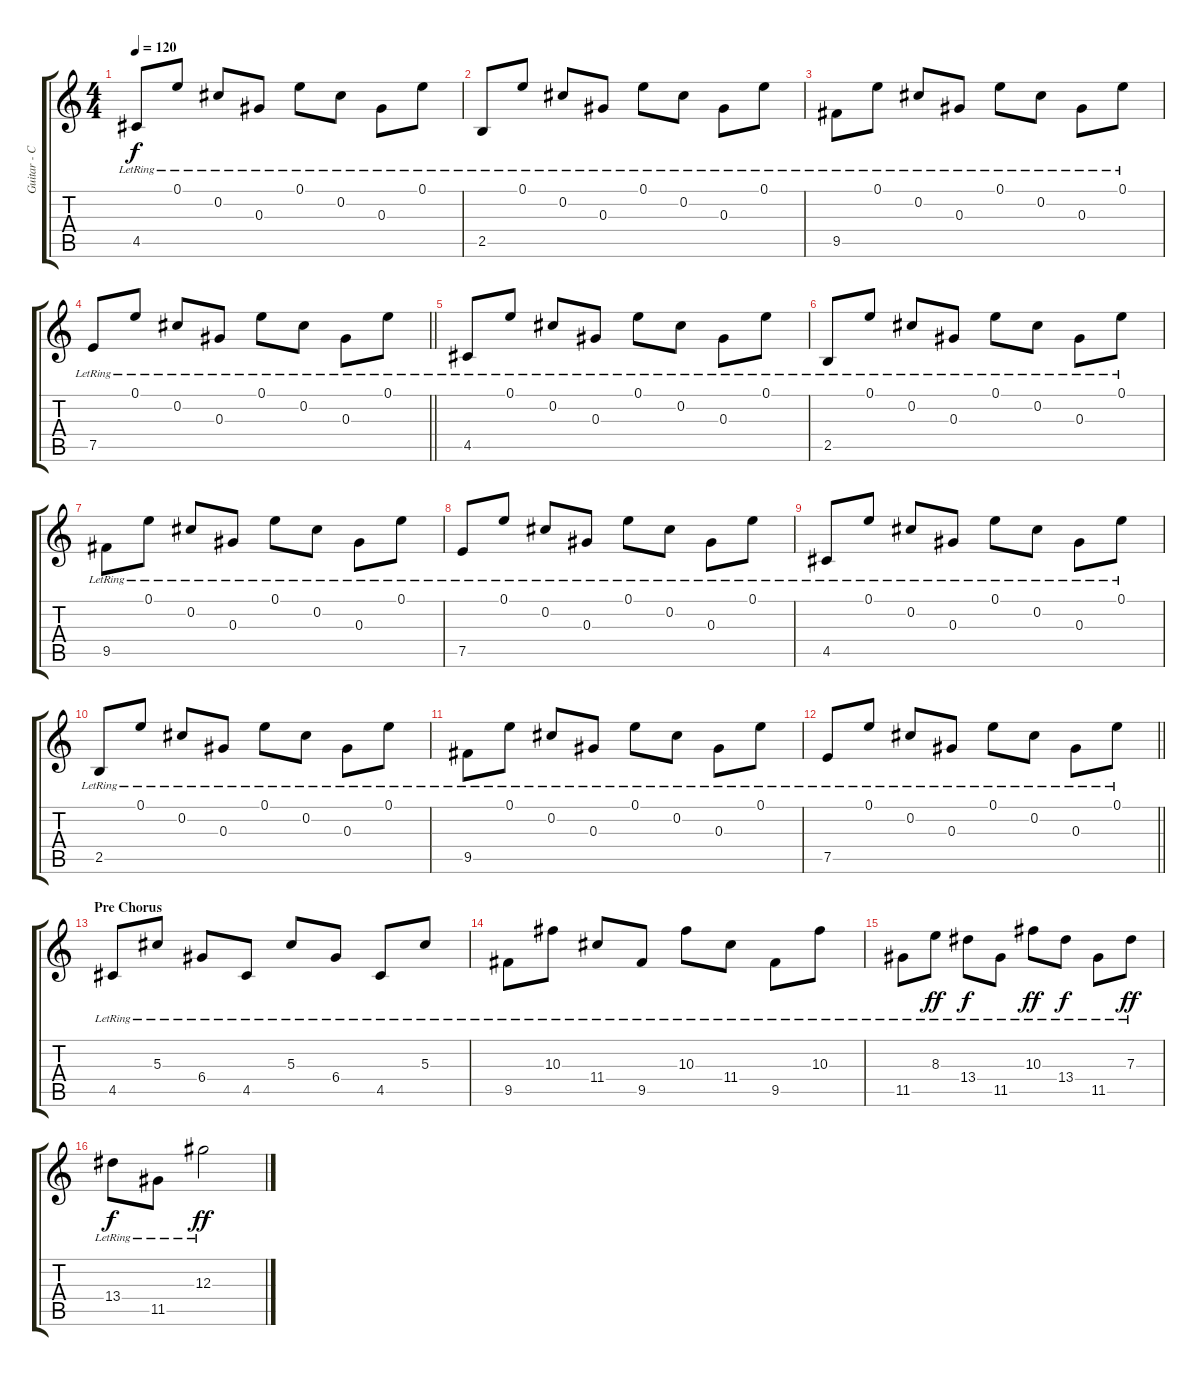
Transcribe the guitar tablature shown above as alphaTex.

\track ("Guitar - Clean" "Guitar - C") {instrument acousticguitarsteel}
\staff {score tabs}
\tuning (E4 Db4 Ab3 D3 A2 E2) {hide}
\ts (4 4)
\tempo 120
\clef g2
\ks c
4.5{lr}.8{dy f} 0.1{lr}.8 0.2{lr}.8 0.3{lr}.8 0.1{lr}.8 0.2{lr}.8 0.3{lr}.8 0.1{lr}.8 |
2.5{lr}.8 0.1{lr}.8 0.2{lr}.8 0.3{lr}.8 0.1{lr}.8 0.2{lr}.8 0.3{lr}.8 0.1{lr}.8 |
9.5{lr}.8 0.1{lr}.8 0.2{lr}.8 0.3{lr}.8 0.1{lr}.8 0.2{lr}.8 0.3{lr}.8 0.1{lr}.8 |
\barLineRight lightlight
7.5{lr}.8 0.1{lr}.8 0.2{lr}.8 0.3{lr}.8 0.1{lr}.8 0.2{lr}.8 0.3{lr}.8 0.1{lr}.8 |
4.5{lr}.8 0.1{lr}.8 0.2{lr}.8 0.3{lr}.8 0.1{lr}.8 0.2{lr}.8 0.3{lr}.8 0.1{lr}.8 |
2.5{lr}.8 0.1{lr}.8 0.2{lr}.8 0.3{lr}.8 0.1{lr}.8 0.2{lr}.8 0.3{lr}.8 0.1{lr}.8 |
9.5{lr}.8 0.1{lr}.8 0.2{lr}.8 0.3{lr}.8 0.1{lr}.8 0.2{lr}.8 0.3{lr}.8 0.1{lr}.8 |
7.5{lr}.8 0.1{lr}.8 0.2{lr}.8 0.3{lr}.8 0.1{lr}.8 0.2{lr}.8 0.3{lr}.8 0.1{lr}.8 |
4.5{lr}.8 0.1{lr}.8 0.2{lr}.8 0.3{lr}.8 0.1{lr}.8 0.2{lr}.8 0.3{lr}.8 0.1{lr}.8 |
2.5{lr}.8 0.1{lr}.8 0.2{lr}.8 0.3{lr}.8 0.1{lr}.8 0.2{lr}.8 0.3{lr}.8 0.1{lr}.8 |
9.5{lr}.8 0.1{lr}.8 0.2{lr}.8 0.3{lr}.8 0.1{lr}.8 0.2{lr}.8 0.3{lr}.8 0.1{lr}.8 |
\barLineRight lightlight
7.5{lr}.8 0.1{lr}.8 0.2{lr}.8 0.3{lr}.8 0.1{lr}.8 0.2{lr}.8 0.3{lr}.8 0.1{lr}.8 |
\section ("" "Pre Chorus")
4.5{lr}.8 5.3{lr}.8 6.4{lr}.8 4.5{lr}.8 5.3{lr}.8 6.4{lr}.8 4.5{lr}.8 5.3{lr}.8 |
9.5{lr}.8 10.3{lr}.8 11.4{lr}.8 9.5{lr}.8 10.3{lr}.8 11.4{lr}.8 9.5{lr}.8 10.3{lr}.8 |
11.5{lr}.8 8.3{lr}.8{dy ff} 13.4{lr}.8{dy f} 11.5{lr}.8 10.3{lr}.8{dy ff} 13.4{lr}.8{dy f} 11.5{lr}.8 7.3{lr}.8{dy ff} |
13.4{lr}.8{dy f} 11.5{lr}.8 12.3{lr}.2{dy ff}
